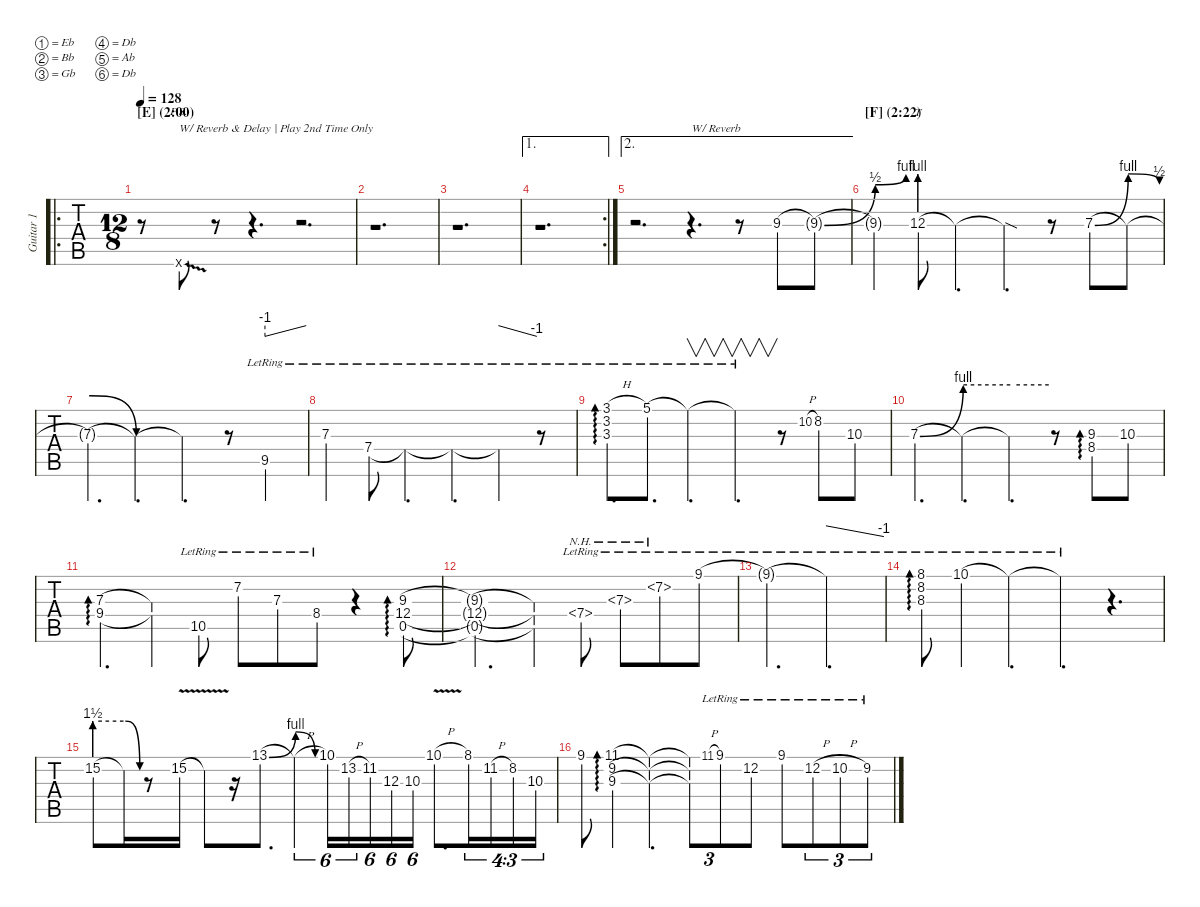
\defaultSystemsLayout 4
\hideDynamics
\bracketExtendMode nobrackets
\multiTrackTrackNamePolicy allsystems
\firstSystemTrackNameMode fullname
\otherSystemsTrackNameMode fullname
\otherSystemsTrackNameOrientation horizontal
\track ("Guitar 1" "Guitar 1") {instrument overdrivenguitar}
\staff {tabs}
\tuning (Eb4 Bb3 Gb3 Db3 Ab2 Db2)
\ro
\ts (12 8)
\beaming (8 3 3 3 3)
\section ("E" "(2:00)")
\scale
1.00753
\tempo 128
\accidentals auto
\clef g2
\ottava regular
\simile none
\ks aminor
r.8{dy mf} 0.6{psd x acc x}.8{txt "W/ Reverb & Delay | Play 2nd Time Only" dy p} r.8 r.4{d} r.2{d} |
\scale
0.997713 r.1{d} |
\scale
0.994754 r.1{d} |
\ae 1
\rc 2
r.1{d} |
\ae 2
r.2{d instrument overdrivenguitar} r.4{d txt "W/ Reverb"} r.8 9.3{acc x}.8{dy mf} 9.3{be (bend 0 0 15 2) t acc x}.8 |
\section ("F" "(2:22)")
\scale
1.05654 9.3{be (bend 0 2 10.2 4) t}.4 12.3{be (prebend 0 4 60 4)}.8{tt} 12.3{t}.4{d} 12.3{sod t}.4{d} r.8 7.3{be (bend 0 0 12 4) acc x}.8 7.3{be (release 0 4 10.799999999999999 2) t}.8 |
\scale
0.980266 7.3{be (release 0 2 7.8 0) t}.4{d} 7.3{be (hold 0 0 60 0) t acc x}.4{d} 7.3{be (hold 0 0 15 0) t acc x}.4{d} r.8 9.5{lr acc #}.4{tbe (predivedive default 0 -4 30 0)} |
\scale
0.992658 7.3{lr acc x}.4 7.4{lr acc x}.8 7.4{lr t acc x}.4{d} 7.4{lr t acc x}.4{d} 7.4{lr t acc x}.4{tbe (dive default 30.599999999999998 0 59.4 -4)} r.8 |
\scale
0.970541 (3.3{lr acc #} 3.2{lr acc x} 3.1{h lr acc x}).8{d ad 0} 5.1{lr acc x}.8{d} 5.1{lr t acc x}.4{v d} 5.1{lr t acc x}.4{v d} r.8 10.2{h acc x}.8{gr} 8.2{acc x}.8 10.3{st acc #}.8 |
\scale
1.06426 7.3{be (bend 5.3999999999999995 0 27.599999999999998 4) acc x}.4{d} 7.3{be (hold 0 4 60 4) v t}.4{d} 7.3{be (hold 0 4 60 4) v t}.4{d} r.8 (8.4{acc #} 9.3{acc x}).8{ad 0} 10.3{st acc #}.8 |
\scale
0.984051 (9.4{acc x} 7.3{acc x}).4{d ad 0} (9.4{t acc x} 7.3{t acc x}).4 10.5{lr acc x}.8 7.2{lr acc #}.8 7.3{lr acc x}.8 8.4{lr acc #}.8 r.4 (9.3{acc x} 0.5{acc x} 12.4{acc x}).8{ad 0} |
\scale
0.971963 (9.3{t acc x} 0.5{t acc x} 12.4{t acc x}).2{d} (9.3{t acc x} 0.5{t acc x} 12.4{t acc x}).4 7.4{nh lr acc x}.8 7.3{nh lr acc x}.8 7.2{nh lr acc #}.8 9.1{lr acc #}.8 |
\scale
0.979723 9.1{lr t acc #}.2{d} 9.1{lr t acc #}.2{d tbe (dive default 30.599999999999998 0 59.4 -4)} |
\scale
1.02105 (8.1{lr acc #} 8.3{lr acc #} 8.2{lr acc x}).8{ad 0} 10.1{lr acc x}.4 10.1{lr t acc x}.4{d} 10.1{lr t acc x}.4{d} r.4{d} |
\scale
0.978949 15.2{be (prebend 0 6 60 6)}.8 15.2{be (release 0 6 15 0) t}.16 r.8 15.2{v acc x}.16 15.2{v t acc x}.8 r.16 13.1{be (bend 8.4 0 22.8 4) acc #}.8{d} 13.1{be (release 32.4 4 59.4 0) h t}.4{tu (6 4) beam merge} 10.1{acc x}.16{tu (6 4) beam merge} 13.2{h acc #}.16{tu (6 4) beam merge} 11.2{acc #}.16{tu (6 4) beam merge} 12.3{acc x}.16{tu (6 4) beam merge} 10.3{acc #}.16{tu (6 4)} 10.1{v h acc x}.8{d beam merge} 8.1{acc #}.16{tu (4 3)} 11.2{h acc #}.16{tu (4 3)} 8.2{acc x}.16{tu (4 3)} 10.3{acc #}.16{tu (4 3)} |
\scale
1.0229 9.1{acc #}.8 (11.1{acc #} 9.3{acc x} 9.2{acc #}).4{ad 0} (11.1{t acc #} 9.3{t acc x} 9.2{t acc #}).4{d} (11.1{t acc #} 9.3{t acc x} 9.2{t acc #}).8 11.1{h acc #}.8{tu (3 2) gr} 9.1{lr acc #}.8 12.2{lr acc x}.8 9.1{lr acc #}.8{beam merge} 12.2{h lr acc x}.8{tu (3 2)} 10.2{h lr acc x}.8{tu (3 2)} 9.2{lr acc #}.8{tu (3 2)}
